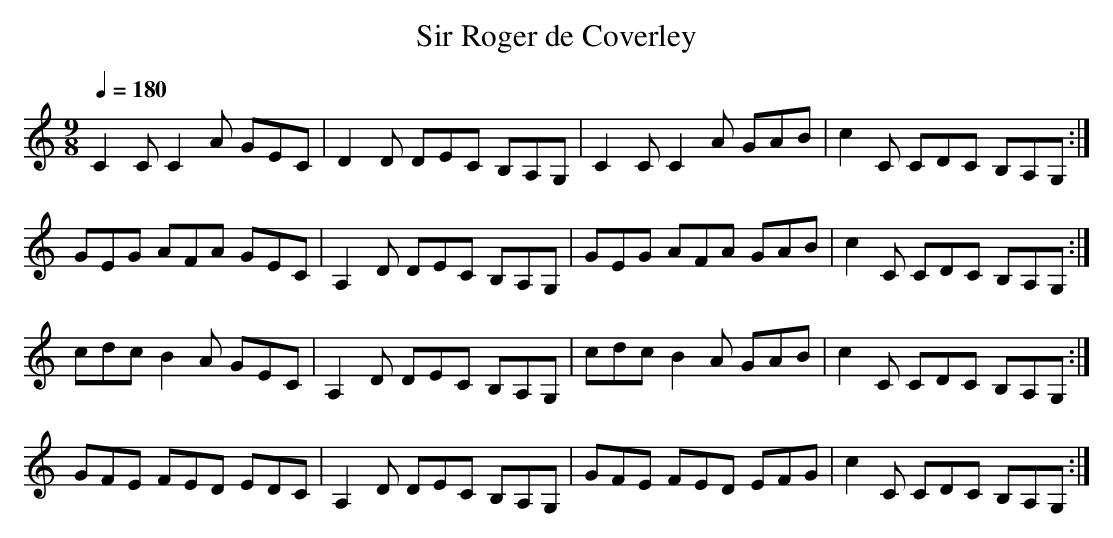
X:1
T:Sir Roger de Coverley
M:9/8
Q:1/4=180
K:Cmaj clef=treble
C2C C2A GEC | D2D DEC B,A,G, | C2C C2A GAB | c2C CDC B,A,G, :|
GEG AFA GEC | A,2D DEC B,A,G, | GEG AFA GAB |\
c2C CDC B,A,G, :|
cdc B2A GEC | A,2D DEC B,A,G, | cdc B2A GAB |\
c2C CDC B,A,G, :|
GFE FED EDC | A,2D DEC B,A,G, | GFE FED EFG |\
c2C CDC B,A,G, :|
